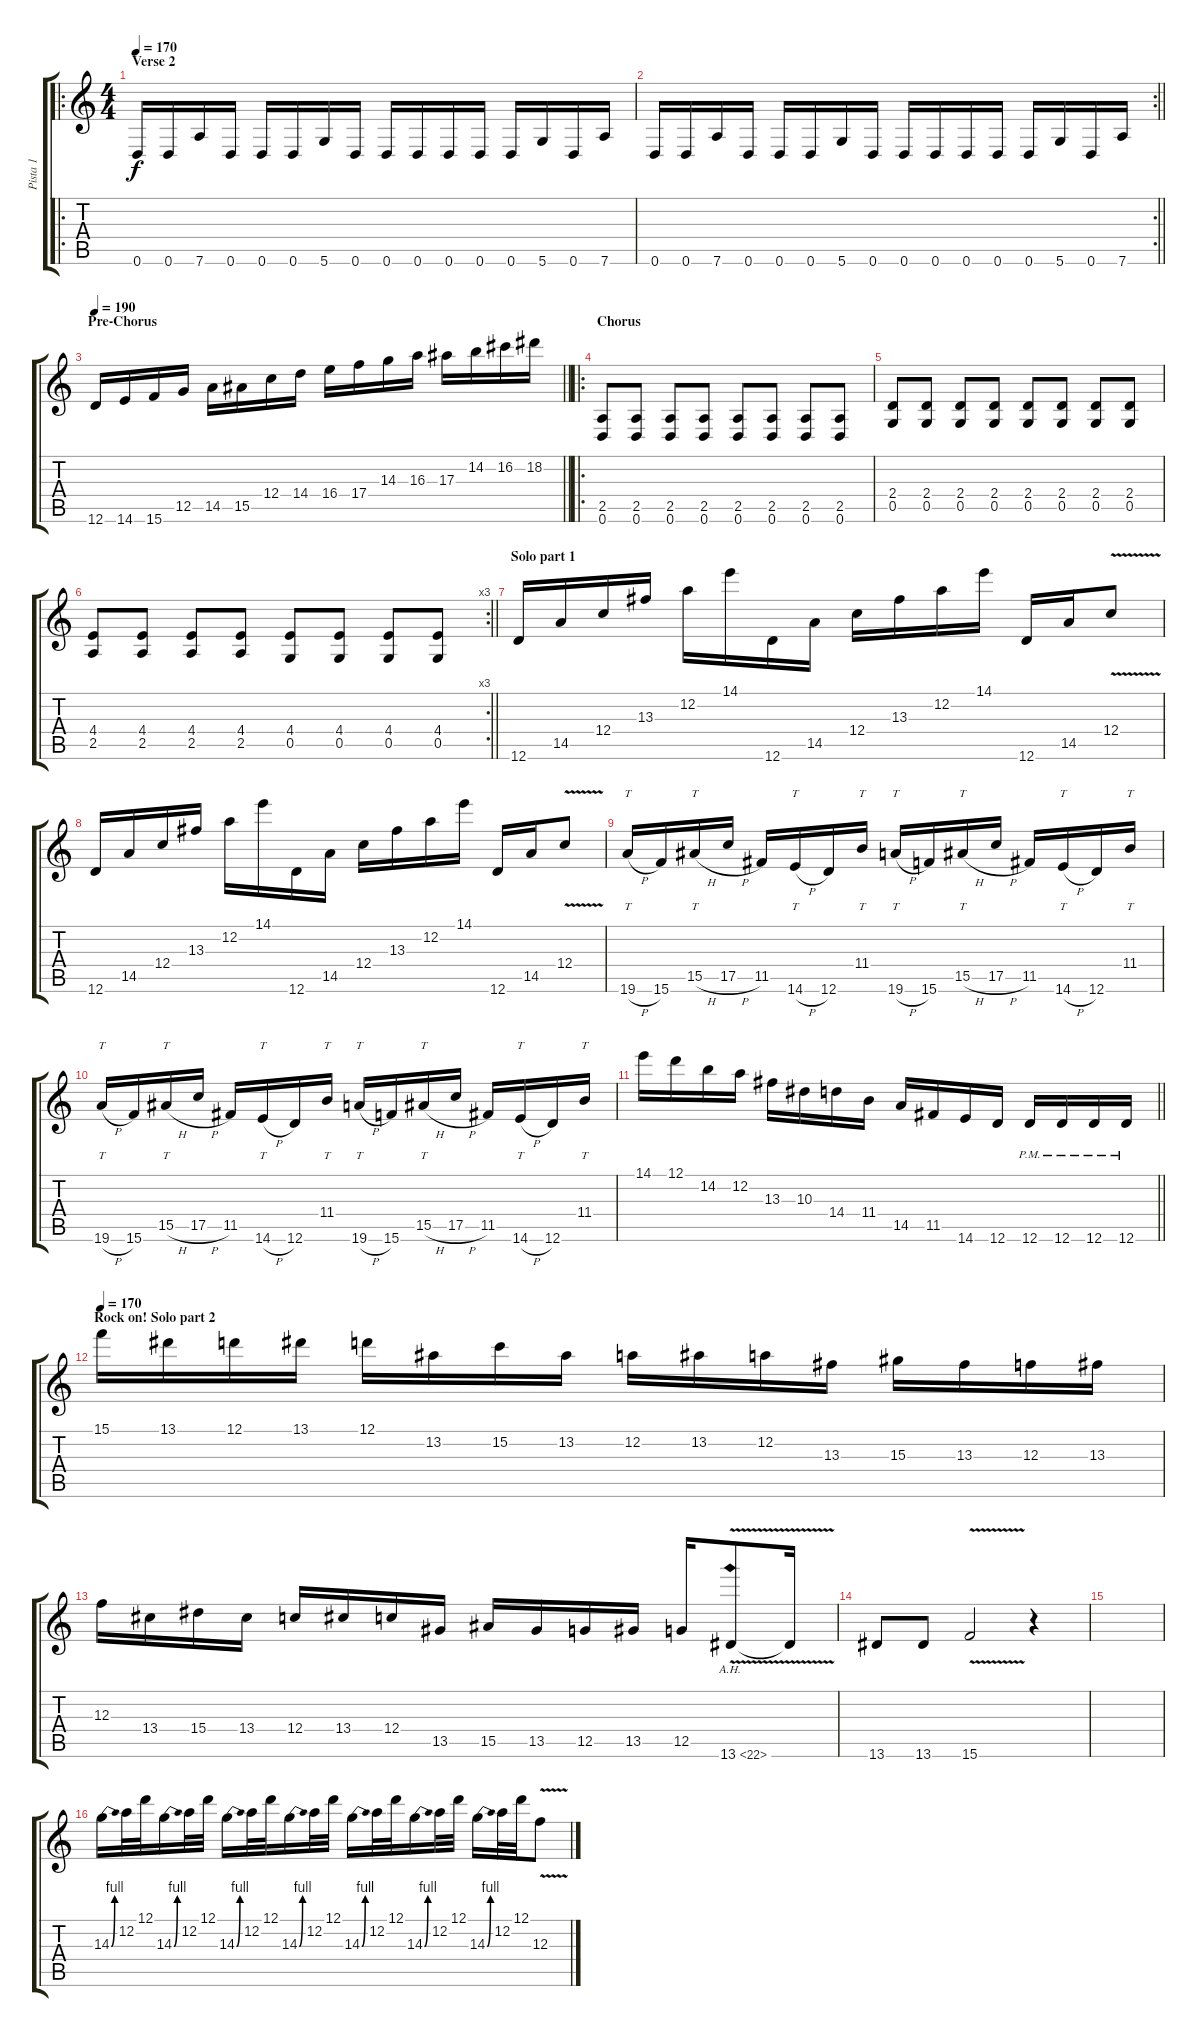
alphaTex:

\track ("Pista 1" "Pista 1") {instrument distortionguitar}
\staff {score tabs}
\tuning (D4 A3 F3 C3 G2 D2) {hide}
\ro
\ts (4 4)
\section ("" "Verse 2")
\tempo 170
\clef g2
\ks c
0.6.16{dy f} 0.6.16 7.6.16 0.6.16 0.6.16 0.6.16 5.6.16 0.6.16 0.6.16 0.6.16 0.6.16 0.6.16 0.6.16 5.6.16 0.6.16 7.6.16 |
\rc 2
\barLineRight lightlight
0.6.16 0.6.16 7.6.16 0.6.16 0.6.16 0.6.16 5.6.16 0.6.16 0.6.16 0.6.16 0.6.16 0.6.16 0.6.16 5.6.16 0.6.16 7.6.16 |
\section ("" "Pre-Chorus")
\tempo 190
\barLineRight lightlight
12.6.16 14.6.16 15.6.16 12.5.16 14.5.16 15.5.16 12.4.16 14.4.16 16.4.16 17.4.16 14.3.16 16.3.16 17.3.16 14.2.16 16.2.16 18.2.16 |
\ro
\section ("" "Chorus")
(2.5 0.6).8 (2.5 0.6).8 (2.5 0.6).8 (2.5 0.6).8 (2.5 0.6).8 (2.5 0.6).8 (2.5 0.6).8 (2.5 0.6).8 |
(2.4 0.5).8 (2.4 0.5).8 (2.4 0.5).8 (2.4 0.5).8 (2.4 0.5).8 (2.4 0.5).8 (2.4 0.5).8 (2.4 0.5).8 |
\rc 3
\barLineRight lightlight
(4.4 2.5).8 (4.4 2.5).8 (4.4 2.5).8 (4.4 2.5).8 (4.4 0.5).8 (4.4 0.5).8 (4.4 0.5).8 (4.4 0.5).8 |
\section ("" "Solo part 1")
12.6.16 14.5.16 12.4.16 13.3.16 12.2.16 14.1.16 12.6.16 14.5.16 12.4.16 13.3.16 12.2.16 14.1.16 12.6.16 14.5.16 12.4{v}.8 |
12.6.16 14.5.16 12.4.16 13.3.16 12.2.16 14.1.16 12.6.16 14.5.16 12.4.16 13.3.16 12.2.16 14.1.16 12.6.16 14.5.16 12.4{v}.8 |
19.6{h}.16{tt} 15.6.16 15.5{h}.16{tt} 17.5{h}.16 11.5.16 14.6{h}.16{tt} 12.6.16 11.4.16{tt} 19.6{h}.16{tt} 15.6.16 15.5{h}.16{tt} 17.5{h}.16 11.5.16 14.6{h}.16{tt} 12.6.16 11.4.16{tt} |
19.6{h}.16{tt} 15.6.16 15.5{h}.16{tt} 17.5{h}.16 11.5.16 14.6{h}.16{tt} 12.6.16 11.4.16{tt} 19.6{h}.16{tt} 15.6.16 15.5{h}.16{tt} 17.5{h}.16 11.5.16 14.6{h}.16{tt} 12.6.16 11.4.16{tt} |
\barLineRight lightlight
14.1.16 12.1.16 14.2.16 12.2.16 13.3.16 10.3.16 14.4.16 11.4.16 14.5.16 11.5.16 14.6.16 12.6.16 12.6{pm}.16 12.6{pm}.16 12.6{pm}.16 12.6{pm}.16 |
\section ("" "Rock on! Solo part 2")
\tempo 170
15.1.16 13.1.16 12.1.16 13.1.16 12.1.16 13.2.16 15.2.16 13.2.16 12.2.16 13.2.16 12.2.16 13.3.16 15.3.16 13.3.16 12.3.16 13.3.16 |
12.3.16 13.4.16 15.4.16 13.4.16 12.4.16 13.4.16 12.4.16 13.5.16 15.5.16 13.5.16 12.5.16 13.5.16 12.5.16 13.6{ah 9 v}.8 13.6{t}.16 |
13.6.8 13.6.8 15.6{v}.2 r.4 |
|
14.3{be (bend 0 0 60 4)}.16 12.2.32 12.1.32 14.3{be (bend 0 0 60 4)}.16 12.2.32 12.1.32 14.3{be (bend 0 0 60 4)}.16 12.2.32 12.1.32 14.3{be (bend 0 0 60 4)}.16 12.2.32 12.1.32 14.3{be (bend 0 0 60 4)}.16 12.2.32 12.1.32 14.3{be (bend 0 0 60 4)}.16 12.2.32 12.1.32 14.3{be (bend 0 0 60 4)}.16 12.2.32 12.1.32 12.3{v}.8
